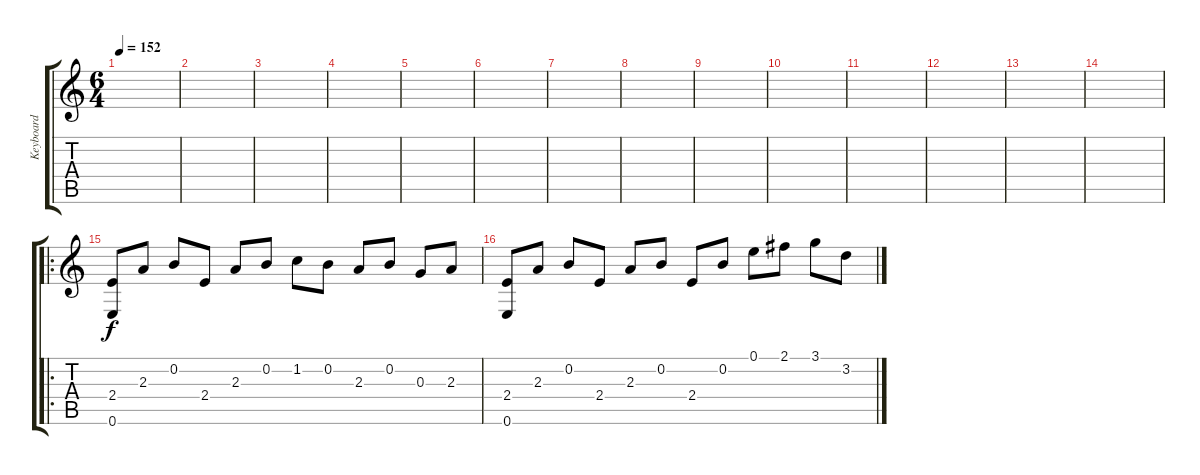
\track ("Keyboard" "Keyboard") {instrument electricguitarclean}
\staff {score tabs}
\tuning (E4 B3 G3 D3 A2 E2) {hide}
\ts (6 4)
\tempo 152
\clef g2
\ks c
|
|
|
|
|
|
|
|
|
|
|
|
|
|
\ro
(2.4 0.6).8 2.3.8 0.2.8 2.4.8 2.3.8 0.2.8 1.2.8 0.2.8 2.3.8 0.2.8 0.3.8 2.3.8 |
(2.4 0.6).8 2.3.8 0.2.8 2.4.8 2.3.8 0.2.8 2.4.8 0.2.8 0.1.8 2.1.8 3.1.8 3.2.8
